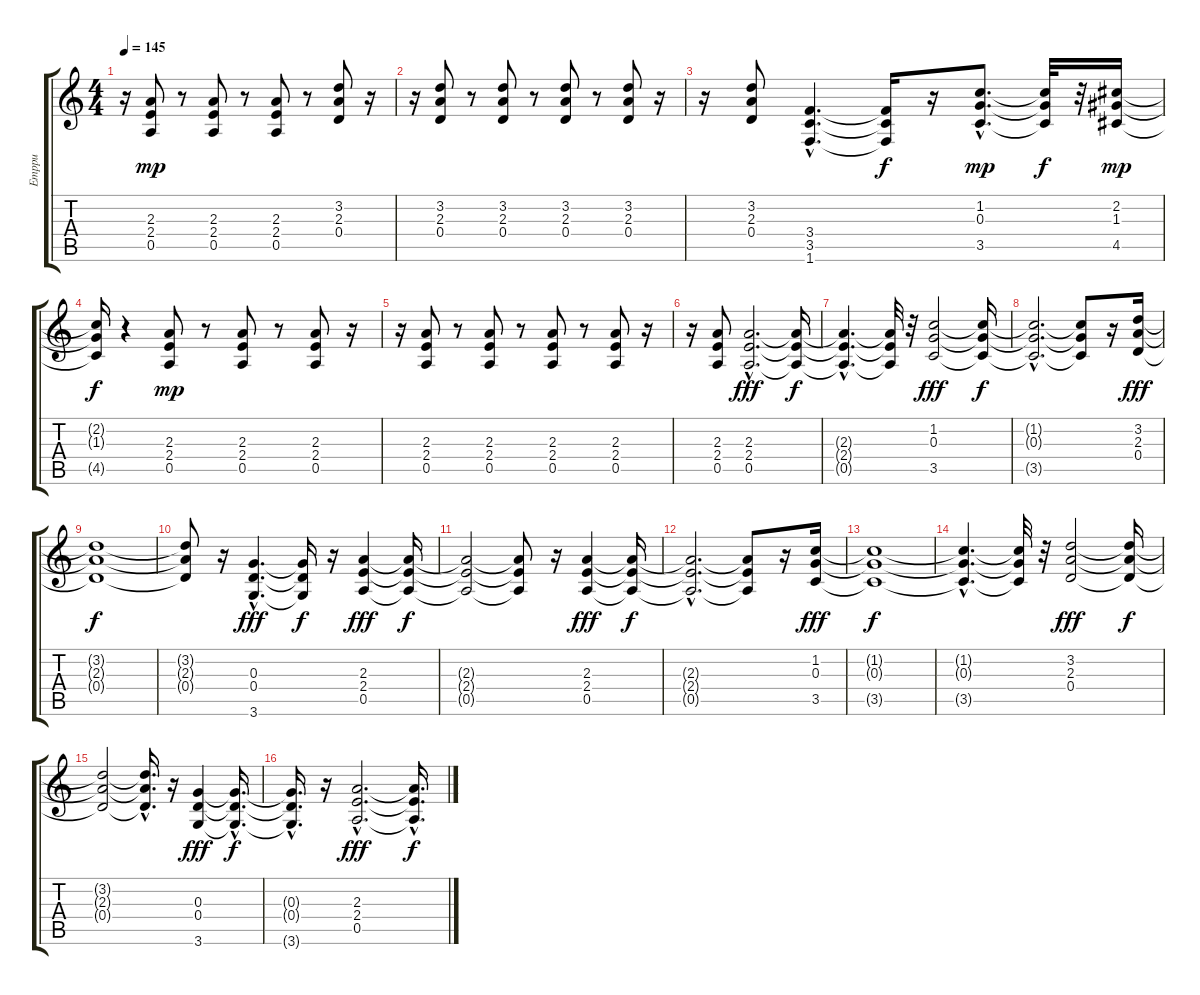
\track ("Emppu" "Emppu") {instrument distortionguitar}
\staff {score tabs}
\tuning (E4 B3 G3 D3 A2 E2) {hide}
\ts (4 4)
\tempo 145
\clef g2
\ks c
r.16{dy mp} (2.3 2.4 0.5).8 r.8 (2.3 2.4 0.5).8 r.8 (2.3 2.4 0.5).8 r.8 (3.2 2.3 0.4).8 r.16 |
r.16 (3.2 2.3 0.4).8 r.8 (3.2 2.3 0.4).8 r.8 (3.2 2.3 0.4).8 r.8 (3.2 2.3 0.4).8 r.16 |
r.16 (3.2 2.3 0.4).8 (3.4{hac} 3.5{hac} 1.6{hac}).4{d} (3.4{t} 3.5{t} 1.6{t}).16{dy f} r.16 (1.2{hac} 0.3{hac} 3.5{hac}).8{d dy mp} (1.2{t} 0.3{t} 3.5{t}).32{dy f} r.32 (2.2 1.3 4.5).16{dy mp} |
(2.2{t} 1.3{t} 4.5{t}).16{dy f} r.4 (2.3 2.4 0.5).8{dy mp} r.8 (2.3 2.4 0.5).8 r.8 (2.3 2.4 0.5).8 r.16 |
r.16 (2.3 2.4 0.5).8 r.8 (2.3 2.4 0.5).8 r.8 (2.3 2.4 0.5).8 r.8 (2.3 2.4 0.5).8 r.16 |
r.16 (2.3 2.4 0.5).8 (2.3{hac} 2.4{hac} 0.5{hac}).2{d dy fff volume 13} (2.3{t} 2.4{t} 0.5{t}).16{dy f} |
(2.3{hac t} 2.4{hac t} 0.5{hac t}).4{d} (2.3{t} 2.4{t} 0.5{t}).32 r.32 (1.2 0.3 3.5).2{dy fff volume 13} (1.2{t} 0.3{t} 3.5{t}).16{dy f} |
(1.2{hac t} 0.3{hac t} 3.5{hac t}).2{d} (1.2{t} 0.3{t} 3.5{t}).8 r.16 (3.2 2.3 0.4).16{dy fff} |
(3.2{t} 2.3{t} 0.4{t}).1{dy f} |
(3.2{t} 2.3{t} 0.4{t}).8 r.16 (0.3{hac} 0.4{hac} 3.6{hac}).4{d dy fff} (0.3{t} 0.4{t} 3.6{t}).16{dy f} r.16 (2.3 2.4 0.5).4{dy fff} (2.3{t} 2.4{t} 0.5{t}).16{dy f} |
(2.3{t} 2.4{t} 0.5{t}).2 (2.3{t} 2.4{t} 0.5{t}).8 r.16 (2.3 2.4 0.5).4{dy fff} (2.3{t} 2.4{t} 0.5{t}).16{dy f} |
(2.3{hac t} 2.4{hac t} 0.5{hac t}).2{d} (2.3{t} 2.4{t} 0.5{t}).8 r.16 (1.2 0.3 3.5).16{dy fff} |
(1.2{t} 0.3{t} 3.5{t}).1{dy f} |
(1.2{hac t} 0.3{hac t} 3.5{hac t}).4{d} (1.2{t} 0.3{t} 3.5{t}).32 r.32 (3.2 2.3 0.4).2{dy fff} (3.2{t} 2.3{t} 0.4{t}).16{dy f} |
(3.2{t} 2.3{t} 0.4{t}).2 (3.2{hac t} 2.3{hac t} 0.4{hac t}).16{d} r.16 (0.3 0.4 3.6).4{dy fff} (0.3{hac t} 0.4{hac t} 3.6{hac t}).16{d dy f} |
(0.3{hac t} 0.4{hac t} 3.6{hac t}).16{d} r.16 (2.3{hac} 2.4{hac} 0.5{hac}).2{d dy fff} (2.3{hac t} 2.4{hac t} 0.5{hac t}).16{d dy f}
